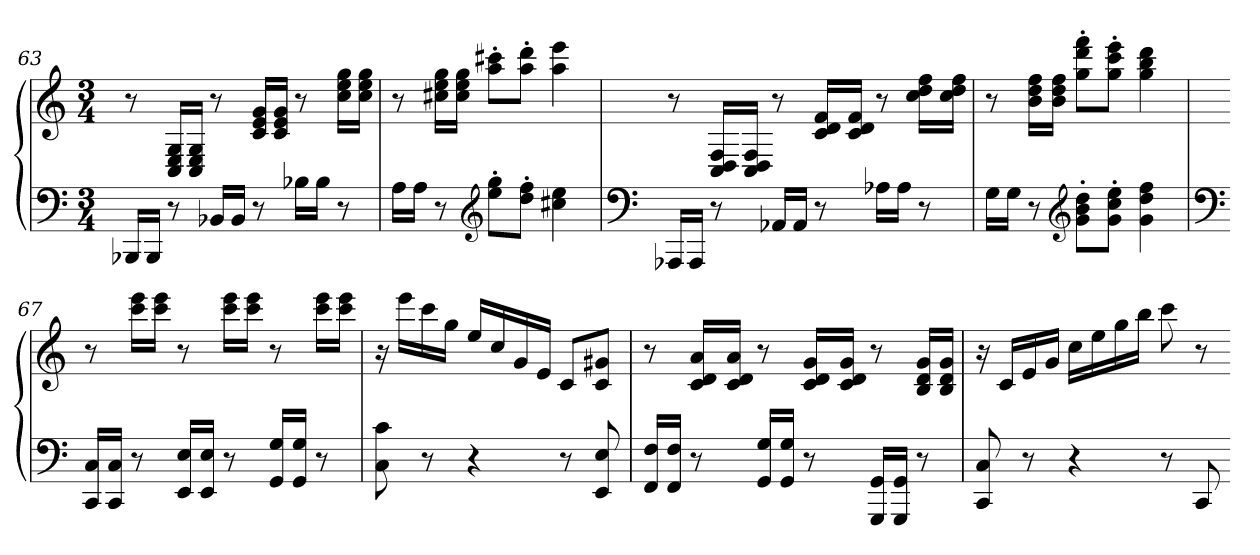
**kern	**kern
*part1	*part1
*staff2	*staff1
*clefF4	*clefG2
*k[]	*k[]
*C:	*C:
*M3/4	*M3/4
=63	=63
16BBB-XLL	8r
16BBB-JJ	.
8r	16C 16E 16GLL
.	16C 16E 16GJJ
16BB-XLL	8r
16BB-JJ	.
8r	16c 16e 16gLL
.	16c 16e 16gJJ
16B-XLL	8r
16B-JJ	.
8r	16cc 16ee 16ggLL
.	16cc 16ee 16ggJJ
=64	=64
16ALL	8r
16AJJ	.
8r	16cc#X 16ee 16ggLL
.	16cc# 16ee 16ggJJ
*clefG2	*
8ee' 8gg'L	8aa' 8ccc#X'L
8dd' 8ff'J	8aa' 8ddd'J
4cc#X 4ee	4aa 4eee
=65	=65
*clefF4	*
16AAA-XLL	8r
16AAA-JJ	.
8r	16C 16D 16FLL
.	16C 16D 16FJJ
16AA-XLL	8r
16AA-JJ	.
8r	16c 16d 16fLL
.	16c 16d 16fJJ
16A-XLL	8r
16A-JJ	.
8r	16cc 16dd 16ffLL
.	16cc 16dd 16ffJJ
=66	=66
16GLL	8r
16GJJ	.
8r	16b 16dd 16ffLL
.	16b 16dd 16ffJJ
*clefG2	*
8g' 8b' 8dd'L	8gg' 8ddd' 8fff'L
8g' 8cc' 8ee'J	8gg' 8ccc' 8eee'J
4g 4dd 4ff	4gg 4bb 4ddd
=67	=67
*clefF4	*
16CC 16CLL	8r
16CC 16CJJ	.
8r	16ccc 16eeeLL
.	16ccc 16eeeJJ
16EE 16ELL	8r
16EE 16EJJ	.
8r	16ccc 16eeeLL
.	16ccc 16eeeJJ
16GG 16GLL	8r
16GG 16GJJ	.
8r	16ccc 16eeeLL
.	16ccc 16eeeJJ
=68	=68
8C 8c	16r
.	16eeeLL
8r	16ccc
.	16ggJJ
4r	16eeLL
.	16cc
.	16g
.	16eJJ
8r	8cL
8EE 8E	8c 8g#XJ
=69	=69
16FF 16FLL	8r
16FF 16FJJ	.
8r	16c 16d 16aLL
.	16c 16d 16aJJ
16GG 16GLL	8r
16GG 16GJJ	.
8r	16c 16d 16gLL
.	16c 16d 16gJJ
16GGG 16GGLL	8r
16GGG 16GGJJ	.
8r	16B 16d 16gLL
.	16B 16d 16gJJ
=70	=70
8CC 8C	16r
.	16cLL
8r	16e
.	16gJJ
4r	16ccLL
.	16ee
.	16gg
.	16bbJJ
8r	8ccc
8CC	8r
=-	=-
*-	*-
